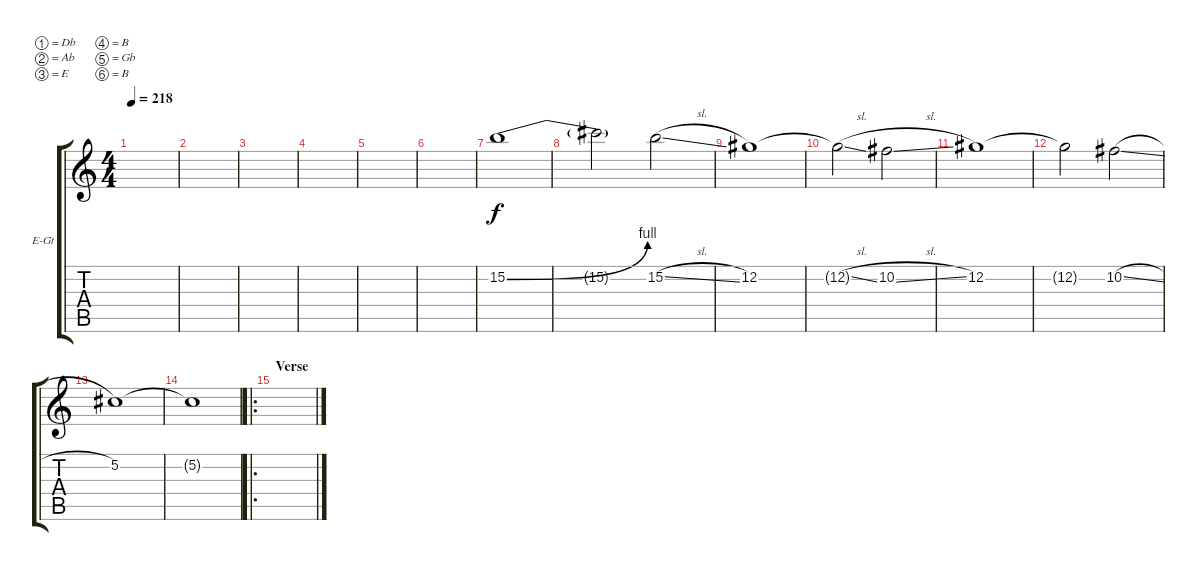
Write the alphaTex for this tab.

\bracketExtendMode groupsimilarinstruments
\firstSystemTrackNameOrientation horizontal
\otherSystemsTrackNameOrientation horizontal
\track ("Lead Guitar 2" "E-Gt") {instrument overdrivenguitar}
\staff {score tabs}
\tuning (Db4 Ab3 E3 B2 Gb2 B1)
\ts (4 4)
\tempo 218
\clef g2
\ks c
|
|
|
|
|
|
15.2{be (bend 0 0 14.399999999999999 4)}.1 |
15.2{t}.2 15.2{sl}.2 |
12.2.1 |
12.2{sl t}.2 10.2{sl}.2 |
12.2.1 |
12.2{t}.2 10.2{sl}.2 |
5.2.1 |
5.2{t}.1 |
\ro
\section ("" "Verse")
